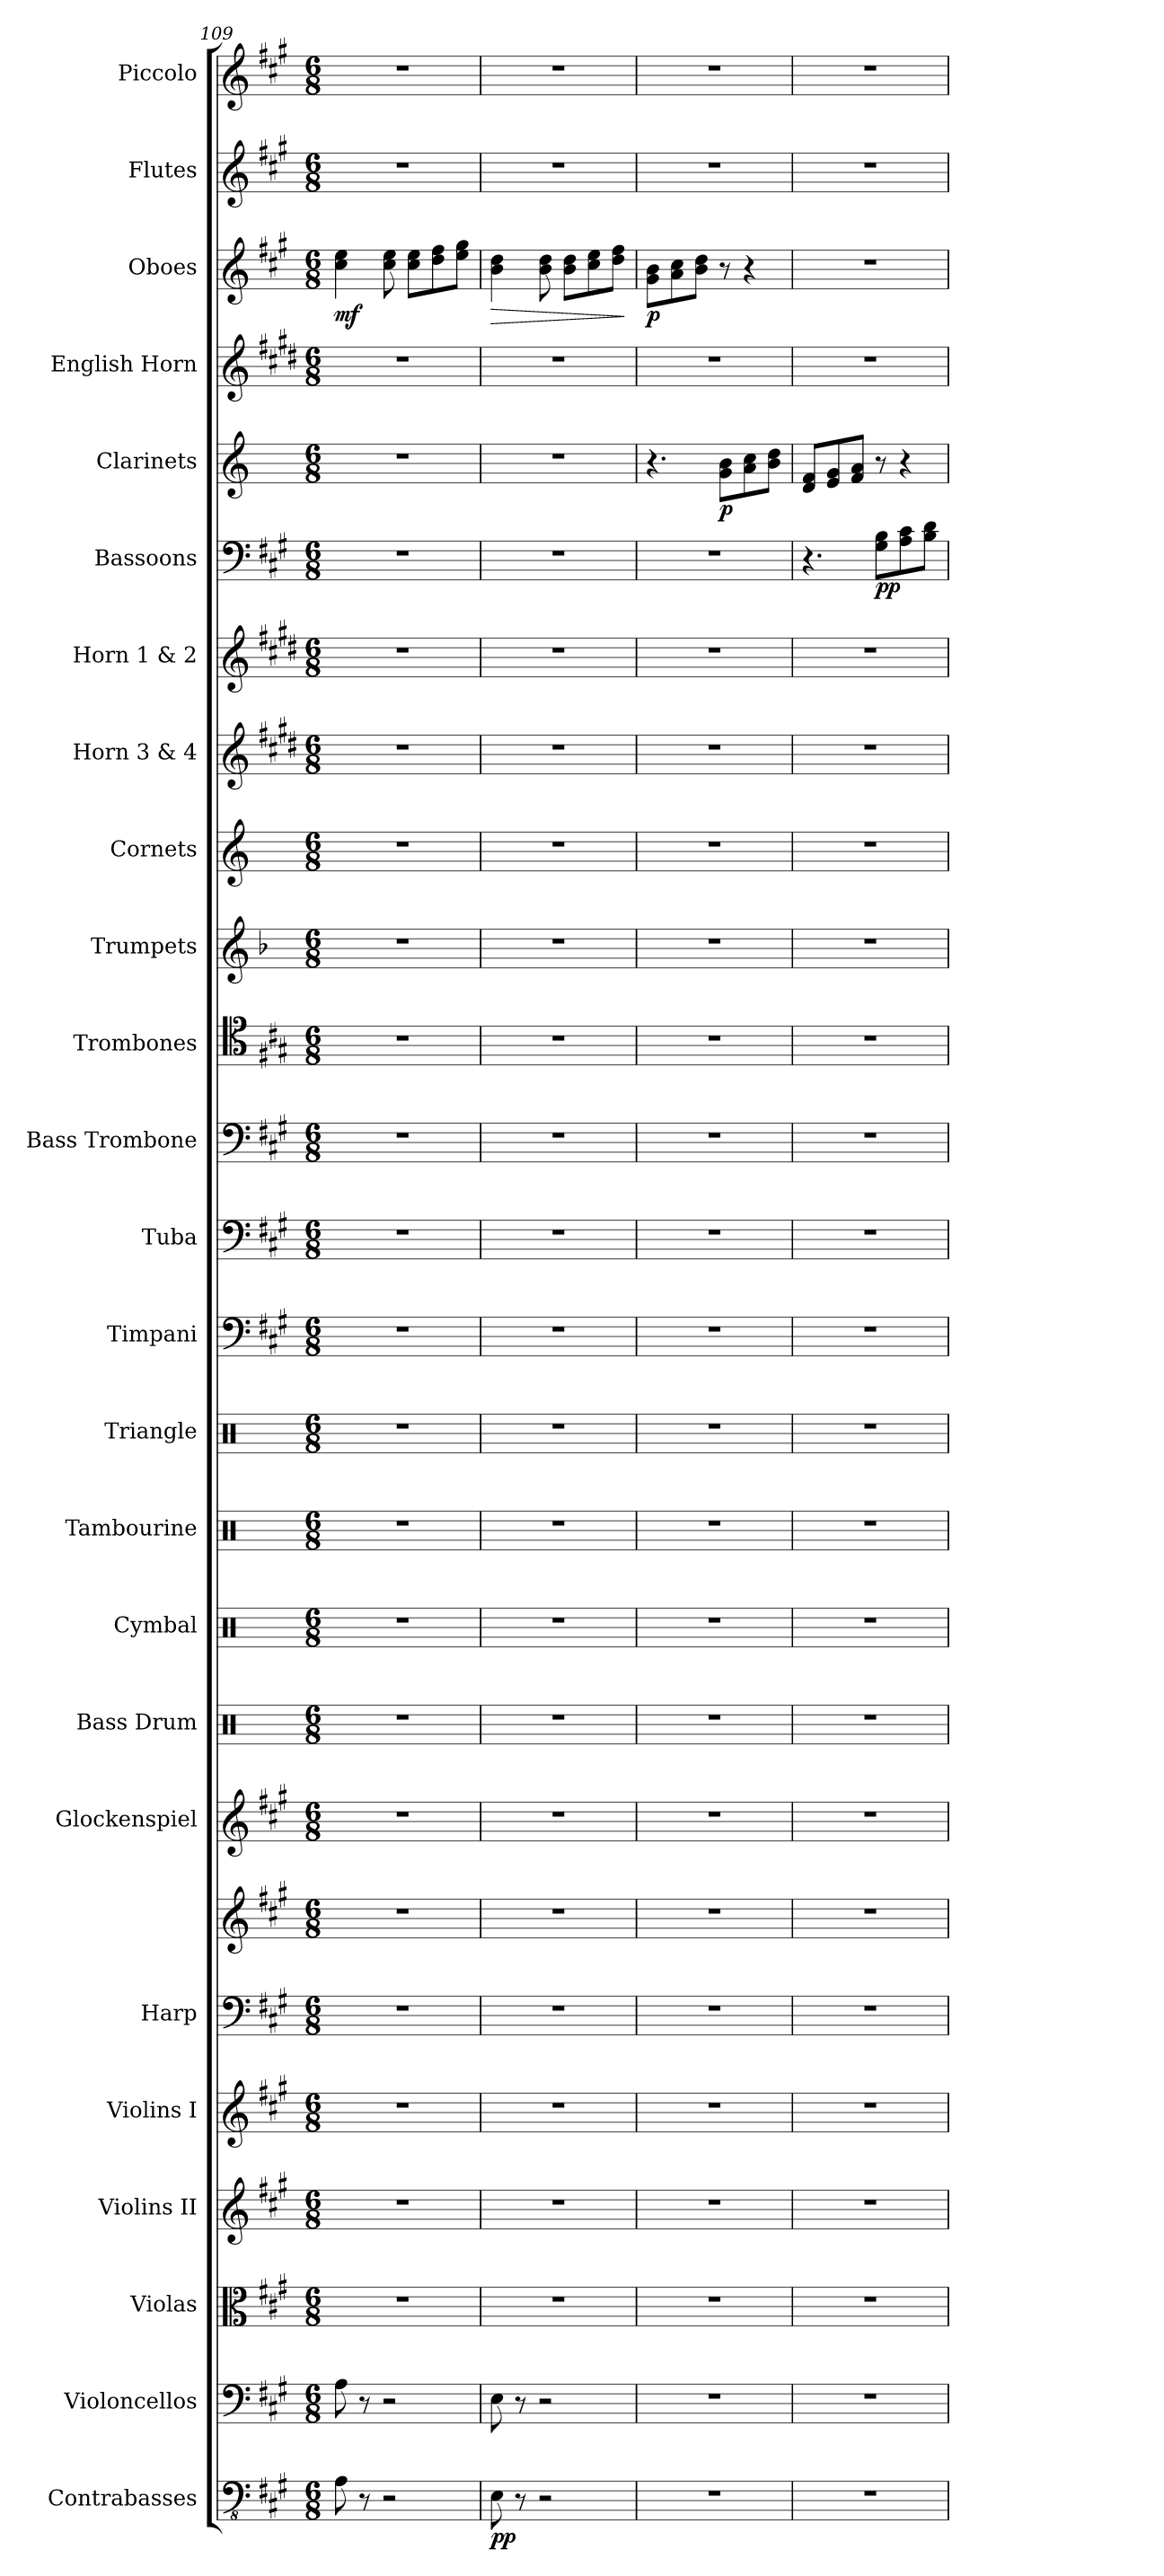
**kern	**dynam	**kern	**kern	**kern	**kern	**kern	**kern	**kern	**kern	**kern	**kern	**kern	**kern	**kern	**kern	**kern	**kern	**kern	**kern	**kern	**kern	**dynam	**kern	**dynam	**kern	**kern	**dynam	**kern	**kern
*part25	*part25	*part24	*part23	*part22	*part21	*part20	*part20	*part19	*part18	*part17	*part16	*part15	*part14	*part13	*part12	*part11	*part10	*part9	*part8	*part7	*part6	*part6	*part5	*part5	*part4	*part3	*part3	*part2	*part1
*staff26	*staff26	*staff25	*staff24	*staff23	*staff22	*staff21	*staff20	*staff19	*staff18	*staff17	*staff16	*staff15	*staff14	*staff13	*staff12	*staff11	*staff10	*staff9	*staff8	*staff7	*staff6	*staff6	*staff5	*staff5	*staff4	*staff3	*staff3	*staff2	*staff1
*I"Contrabasses	*	*I"Violoncellos	*I"Violas	*I"Violins II	*I"Violins I	*I"Harp	*	*I"Glockenspiel	*I"Bass Drum	*I"Cymbal	*I"Tambourine	*I"Triangle	*I"Timpani	*I"Tuba	*I"Bass Trombone	*I"Trombones	*I"Trumpets	*I"Cornets	*I"Horn 3 &amp; 4	*I"Horn 1 &amp; 2	*I"Bassoons	*	*I"Clarinets	*	*I"English Horn	*I"Oboes	*	*I"Flutes	*I"Piccolo
*I'Cbs.	*	*I'Vcs.	*I'Vlas.	*I'Vlns.II	*I'Vlns. I	*I'Hrp.	*	*I'Glk.	*I'B. Dr.	*I'Cym.	*I'Tamb.	*I'Tria.	*I'Timp.	*I'Tba.	*I'B. Tbn.	*I'Tbn.	*I'Trmpt.	*I'Cornt.	*I'Hn.	*I'Hn.	*I'Bsn.	*	*I'Cl.	*	*	*I'Ob.	*	*I'Fl.	*I'Picc.
*clefFv4	*	*clefF4	*clefC3	*clefG2	*clefG2	*clefF4	*clefG2	*clefG2	*clefX	*clefX	*clefX	*clefX	*clefF4	*clefF4	*clefF4	*clefC4	*clefG2	*clefG2	*clefG2	*clefG2	*clefF4	*	*clefG2	*	*clefG2	*clefG2	*	*clefG2	*clefG2
*	*	*	*	*	*	*	*	*ITrd-14c-24	*	*	*	*	*	*	*	*	*ITrd-2c-4	*ITrd2c3	*ITrd4c7	*ITrd4c7	*	*	*ITrd2c3	*	*ITrd4c7	*	*	*	*ITrd-7c-12
*k[f#c#g#]	*	*k[f#c#g#]	*k[f#c#g#]	*k[f#c#g#]	*k[f#c#g#]	*k[f#c#g#]	*k[f#c#g#]	*k[f#c#g#]	*k[]	*k[]	*k[]	*k[]	*k[f#c#g#]	*k[f#c#g#]	*k[f#c#g#]	*k[f#c#g#]	*k[f#c#g#]	*k[f#c#g#]	*k[f#c#g#]	*k[f#c#g#]	*k[f#c#g#]	*	*k[f#c#g#]	*	*k[f#c#g#]	*k[f#c#g#]	*	*k[f#c#g#]	*k[f#c#g#]
*M6/8	*	*M6/8	*M6/8	*M6/8	*M6/8	*M6/8	*M6/8	*M6/8	*M6/8	*M6/8	*M6/8	*M6/8	*M6/8	*M6/8	*M6/8	*M6/8	*M6/8	*M6/8	*M6/8	*M6/8	*M6/8	*	*M6/8	*	*M6/8	*M6/8	*	*M6/8	*M6/8
=109	=109	=109	=109	=109	=109	=109	=109	=109	=109	=109	=109	=109	=109	=109	=109	=109	=109	=109	=109	=109	=109	=109	=109	=109	=109	=109	=109	=109	=109
!	!	!	!	!	!	!	!	!	!	!	!	!	!	!	!	!	!	!	!	!	!	!	!	!	!	!	!LO:DY:b	!	!
8AA\	.	8A\	2.r	2.r	2.r	2.r	2.r	2.r	2.r	2.r	2.r	2.r	2.r	2.r	2.r	2.r	2.r	2.r	2.r	2.r	2.r	.	2.r	.	2.r	4cc#\ 4ee\	mf	2.r	2.r
8r	.	8r	.	.	.	.	.	.	.	.	.	.	.	.	.	.	.	.	.	.	.	.	.	.	.	.	.	.	.
2r	.	2r	.	.	.	.	.	.	.	.	.	.	.	.	.	.	.	.	.	.	.	.	.	.	.	8cc#\ 8ee\	.	.	.
.	.	.	.	.	.	.	.	.	.	.	.	.	.	.	.	.	.	.	.	.	.	.	.	.	.	8cc#\ 8ee\L	.	.	.
.	.	.	.	.	.	.	.	.	.	.	.	.	.	.	.	.	.	.	.	.	.	.	.	.	.	8dd\ 8ff#\	.	.	.
.	.	.	.	.	.	.	.	.	.	.	.	.	.	.	.	.	.	.	.	.	.	.	.	.	.	8ee\ 8gg#\J	.	.	.
=110	=110	=110	=110	=110	=110	=110	=110	=110	=110	=110	=110	=110	=110	=110	=110	=110	=110	=110	=110	=110	=110	=110	=110	=110	=110	=110	=110	=110	=110
!	!LO:DY:b	!	!	!	!	!	!	!	!	!	!	!	!	!	!	!	!	!	!	!	!	!	!	!	!	!	!LO:HP:b	!	!
8EE\	pp	8E\	2.r	2.r	2.r	2.r	2.r	2.r	2.r	2.r	2.r	2.r	2.r	2.r	2.r	2.r	2.r	2.r	2.r	2.r	2.r	.	2.r	.	2.r	4b\ 4dd\	>	2.r	2.r
8r	.	8r	.	.	.	.	.	.	.	.	.	.	.	.	.	.	.	.	.	.	.	.	.	.	.	.	.	.	.
2r	.	2r	.	.	.	.	.	.	.	.	.	.	.	.	.	.	.	.	.	.	.	.	.	.	.	8b\ 8dd\	.	.	.
.	.	.	.	.	.	.	.	.	.	.	.	.	.	.	.	.	.	.	.	.	.	.	.	.	.	8b\ 8dd\L	.	.	.
.	.	.	.	.	.	.	.	.	.	.	.	.	.	.	.	.	.	.	.	.	.	.	.	.	.	8cc#\ 8ee\	.	.	.
.	.	.	.	.	.	.	.	.	.	.	.	.	.	.	.	.	.	.	.	.	.	.	.	.	.	8dd\ 8ff#\J	.	.	.
.	.	.	.	.	.	.	.	.	.	.	.	.	.	.	.	.	.	.	.	.	.	.	.	.	.	.	]	.	.
=111	=111	=111	=111	=111	=111	=111	=111	=111	=111	=111	=111	=111	=111	=111	=111	=111	=111	=111	=111	=111	=111	=111	=111	=111	=111	=111	=111	=111	=111
!	!	!	!	!	!	!	!	!	!	!	!	!	!	!	!	!	!	!	!	!	!	!	!	!	!	!	!LO:DY:b	!	!
2.r	.	2.r	2.r	2.r	2.r	2.r	2.r	2.r	2.r	2.r	2.r	2.r	2.r	2.r	2.r	2.r	2.r	2.r	2.r	2.r	2.r	.	4.r	.	2.r	8g#\ 8b\L	p	2.r	2.r
.	.	.	.	.	.	.	.	.	.	.	.	.	.	.	.	.	.	.	.	.	.	.	.	.	.	8a\ 8cc#\	.	.	.
.	.	.	.	.	.	.	.	.	.	.	.	.	.	.	.	.	.	.	.	.	.	.	.	.	.	8b\ 8dd\J	.	.	.
!	!	!	!	!	!	!	!	!	!	!	!	!	!	!	!	!	!	!	!	!	!	!	!	!LO:DY:b	!	!	!	!	!
.	.	.	.	.	.	.	.	.	.	.	.	.	.	.	.	.	.	.	.	.	.	.	8e\ 8g#\L	p	.	8r	.	.	.
.	.	.	.	.	.	.	.	.	.	.	.	.	.	.	.	.	.	.	.	.	.	.	8f#\ 8a\	.	.	4r	.	.	.
.	.	.	.	.	.	.	.	.	.	.	.	.	.	.	.	.	.	.	.	.	.	.	8g#\ 8b\J	.	.	.	.	.	.
=112	=112	=112	=112	=112	=112	=112	=112	=112	=112	=112	=112	=112	=112	=112	=112	=112	=112	=112	=112	=112	=112	=112	=112	=112	=112	=112	=112	=112	=112
2.r	.	2.r	2.r	2.r	2.r	2.r	2.r	2.r	2.r	2.r	2.r	2.r	2.r	2.r	2.r	2.r	2.r	2.r	2.r	2.r	4.r	.	8B/ 8d/L	.	2.r	2.r	.	2.r	2.r
.	.	.	.	.	.	.	.	.	.	.	.	.	.	.	.	.	.	.	.	.	.	.	8c#/ 8e/	.	.	.	.	.	.
.	.	.	.	.	.	.	.	.	.	.	.	.	.	.	.	.	.	.	.	.	.	.	8d/ 8f#/J	.	.	.	.	.	.
!	!	!	!	!	!	!	!	!	!	!	!	!	!	!	!	!	!	!	!	!	!	!LO:DY:b	!	!	!	!	!	!	!
.	.	.	.	.	.	.	.	.	.	.	.	.	.	.	.	.	.	.	.	.	8G#\ 8B\L	pp	8r	.	.	.	.	.	.
.	.	.	.	.	.	.	.	.	.	.	.	.	.	.	.	.	.	.	.	.	8A\ 8c#\	.	4r	.	.	.	.	.	.
.	.	.	.	.	.	.	.	.	.	.	.	.	.	.	.	.	.	.	.	.	8B\ 8d\J	.	.	.	.	.	.	.	.
=	=	=	=	=	=	=	=	=	=	=	=	=	=	=	=	=	=	=	=	=	=	=	=	=	=	=	=	=	=
*-	*-	*-	*-	*-	*-	*-	*-	*-	*-	*-	*-	*-	*-	*-	*-	*-	*-	*-	*-	*-	*-	*-	*-	*-	*-	*-	*-	*-	*-
